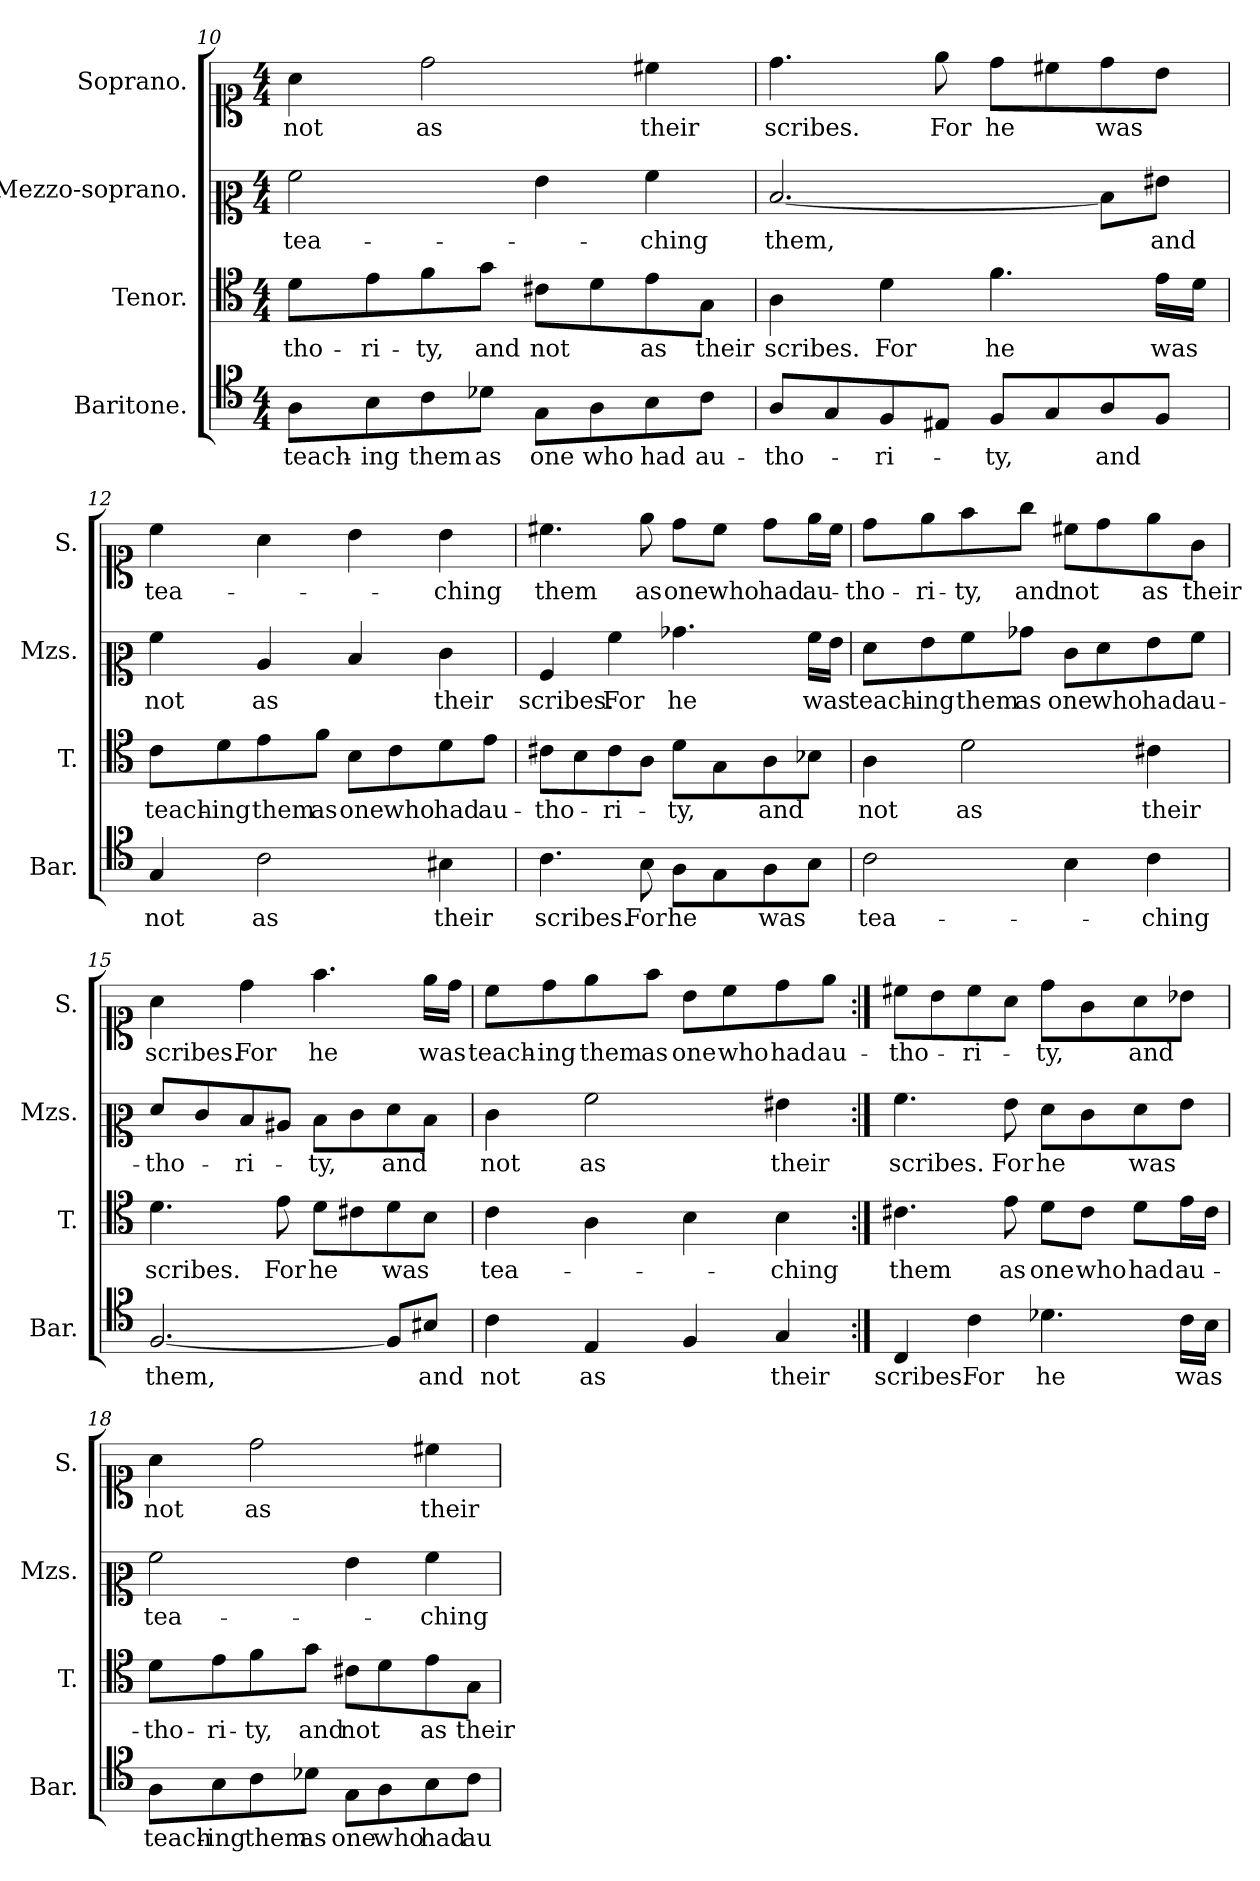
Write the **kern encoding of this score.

**kern	**text	**kern	**text	**kern	**text	**kern	**text
*part4	*part4	*part3	*part3	*part2	*part2	*part1	*part1
*staff4	*staff4	*staff3	*staff3	*staff2	*staff2	*staff1	*staff1
*I"Baritone.	*	*I"Tenor.	*	*I"Mezzo-soprano.	*	*I"Soprano.	*
*I'Bar.	*	*I'T.	*	*I'Mzs.	*	*I'S.	*
*clefC5	*	*clefC4	*	*clefC2	*	*clefC1	*
*k[]	*	*k[]	*	*k[]	*	*k[]	*
*M4/4	*	*M4/4	*	*M4/4	*	*M4/4	*
=10	=10	=10	=10	=10	=10	=10	=10
!	!LO:LY:b	!	!LO:LY:b	!	!LO:LY:b	!	!LO:LY:b
8F\L	teach-	8d\L	-tho-	2a\	tea-	4a\	not
!	!LO:LY:b	!	!LO:LY:b	!	!	!	!
8G\	-ing	8e\	-ri-	.	.	.	.
!	!LO:LY:b	!	!LO:LY:b	!	!	!	!LO:LY:b
8A\	them	8f\	-ty,	.	.	2dd\	as
!	!LO:LY:b	!	!LO:LY:b	!	!	!	!
8B-X\J	as	8g\J	and	.	.	.	.
!	!LO:LY:b	!	!LO:LY:b	!	!	!	!
8E\L	one	8c#X\L	not	4g\	.	.	.
!	!LO:LY:b	!	!	!	!	!	!
8F\	who	8d\	.	.	.	.	.
!	!LO:LY:b	!	!LO:LY:b	!	!LO:LY:b	!	!LO:LY:b
8G\	had	8e\	as	4a\	-ching	4cc#X\	their
!	!LO:LY:b	!	!LO:LY:b	!	!	!	!
8A\J	au-	8G\J	their	.	.	.	.
=11	=11	=11	=11	=11	=11	=11	=11
!	!LO:LY:b	!	!LO:LY:b	!	!LO:LY:b	!	!LO:LY:b
8F/L	-tho-	4A\	scribes.	[2.d/	them,	4.dd\	scribes.
8E/	.	.	.	.	.	.	.
!	!LO:LY:b	!	!LO:LY:b	!	!	!	!
8D/	-ri-	4d\	For	.	.	.	.
!	!	!	!	!	!	!	!LO:LY:b
8C#X/J	.	.	.	.	.	8ee\	For
!	!LO:LY:b	!	!LO:LY:b	!	!	!	!LO:LY:b
8D/L	-ty,	4.f\	he	.	.	8dd\L	he
8E/	.	.	.	.	.	8cc#X\	.
!	!LO:LY:b	!	!	!	!	!	!LO:LY:b
8F/	and	.	.	8d\L]	.	8dd\	was
!	!	!	!LO:LY:b	!	!LO:LY:b	!	!
8D/J	.	16e\LL	was	8g#X\J	and	8b\J	.
.	.	16d\JJ	.	.	.	.	.
=12	=12	=12	=12	=12	=12	=12	=12
!	!LO:LY:b	!	!LO:LY:b	!	!LO:LY:b	!	!LO:LY:b
4E/	not	8c\L	teach-	4a\	not	4cc\	tea-
!	!	!	!LO:LY:b	!	!	!	!
.	.	8d\	-ing	.	.	.	.
!	!LO:LY:b	!	!LO:LY:b	!	!LO:LY:b	!	!
2A\	as	8e\	them	4c/	as	4a\	.
!	!	!	!LO:LY:b	!	!	!	!
.	.	8f\J	as	.	.	.	.
!	!	!	!LO:LY:b	!	!	!	!
.	.	8B\L	one	4d/	.	4b\	.
!	!	!	!LO:LY:b	!	!	!	!
.	.	8c\	who	.	.	.	.
!	!LO:LY:b	!	!LO:LY:b	!	!LO:LY:b	!	!LO:LY:b
4G#X\	their	8d\	had	4e\	their	4b\	-ching
!	!	!	!LO:LY:b	!	!	!	!
.	.	8e\J	au-	.	.	.	.
=13	=13	=13	=13	=13	=13	=13	=13
!	!LO:LY:b	!	!LO:LY:b	!	!LO:LY:b	!	!LO:LY:b
4.A\	scribes.	8c#X\L	-tho-	4A/	scribes.	4.cc#X\	them
.	.	8B\	.	.	.	.	.
!	!	!	!LO:LY:b	!	!LO:LY:b	!	!
.	.	8c#\	-ri-	4a\	For	.	.
!	!LO:LY:b	!	!	!	!	!	!LO:LY:b
8G\	For	8A\J	.	.	.	8ee\	as
!	!LO:LY:b	!	!LO:LY:b	!	!LO:LY:b	!	!LO:LY:b
8F\L	he	8d\L	-ty,	4.b-X\	he	8dd\L	one
!	!	!	!	!	!	!	!LO:LY:b
8E\	.	8G\	.	.	.	8cc#\J	who
!	!LO:LY:b	!	!LO:LY:b	!	!	!	!LO:LY:b
8F\	was	8A\	and	.	.	8dd\L	had
!	!	!	!	!	!LO:LY:b	!	!LO:LY:b
8G\J	.	8B-X\J	.	16a\LL	was	16ee\L	au-
.	.	.	.	16g\JJ	.	16cc#\JJ	.
=14	=14	=14	=14	=14	=14	=14	=14
!	!LO:LY:b	!	!LO:LY:b	!	!LO:LY:b	!	!LO:LY:b
2A\	tea-	4A\	not	8f\L	teach-	8dd\L	-tho-
!	!	!	!	!	!LO:LY:b	!	!LO:LY:b
.	.	.	.	8g\	-ing	8ee\	-ri-
!	!	!	!LO:LY:b	!	!LO:LY:b	!	!LO:LY:b
.	.	2d\	as	8a\	them	8ff\	-ty,
!	!	!	!	!	!LO:LY:b	!	!LO:LY:b
.	.	.	.	8b-X\J	as	8gg\J	and
!	!	!	!	!	!LO:LY:b	!	!LO:LY:b
4G\	.	.	.	8e\L	one	8cc#X\L	not
!	!	!	!	!	!LO:LY:b	!	!
.	.	.	.	8f\	who	8dd\	.
!	!LO:LY:b	!	!LO:LY:b	!	!LO:LY:b	!	!LO:LY:b
4A\	-ching	4c#X\	their	8g\	had	8ee\	as
!	!	!	!	!	!LO:LY:b	!	!LO:LY:b
.	.	.	.	8a\J	au-	8g\J	their
=15	=15	=15	=15	=15	=15	=15	=15
!	!LO:LY:b	!	!LO:LY:b	!	!LO:LY:b	!	!LO:LY:b
[2.D/	them,	4.d\	scribes.	8f/L	-tho-	4a\	scribes.
.	.	.	.	8e/	.	.	.
!	!	!	!	!	!LO:LY:b	!	!LO:LY:b
.	.	.	.	8d/	-ri-	4dd\	For
!	!	!	!LO:LY:b	!	!	!	!
.	.	8e\	For	8c#X/J	.	.	.
!	!	!	!LO:LY:b	!	!LO:LY:b	!	!LO:LY:b
.	.	8d\L	he	8d\L	-ty,	4.ff\	he
.	.	8c#X\	.	8e\	.	.	.
!	!	!	!LO:LY:b	!	!LO:LY:b	!	!
8D/L]	.	8d\	was	8f\	and	.	.
!	!LO:LY:b	!	!	!	!	!	!LO:LY:b
8G#X/J	and	8B\J	.	8d\J	.	16ee\LL	was
.	.	.	.	.	.	16dd\JJ	.
=16	=16	=16	=16	=16	=16	=16	=16
!	!LO:LY:b	!	!LO:LY:b	!	!LO:LY:b	!	!LO:LY:b
4A\	not	4c\	tea-	4e\	not	8cc\L	teach-
!	!	!	!	!	!	!	!LO:LY:b
.	.	.	.	.	.	8dd\	-ing
!	!LO:LY:b	!	!	!	!LO:LY:b	!	!LO:LY:b
4C/	as	4A\	.	2a\	as	8ee\	them
!	!	!	!	!	!	!	!LO:LY:b
.	.	.	.	.	.	8ff\J	as
!	!	!	!	!	!	!	!LO:LY:b
4D/	.	4B\	.	.	.	8b\L	one
!	!	!	!	!	!	!	!LO:LY:b
.	.	.	.	.	.	8cc\	who
!	!LO:LY:b	!	!LO:LY:b	!	!LO:LY:b	!	!LO:LY:b
4E/	their	4B\	-ching	4g#X\	their	8dd\	had
!	!	!	!	!	!	!	!LO:LY:b
.	.	.	.	.	.	8ee\J	au-
=17:|!	=17:|!	=17:|!	=17:|!	=17:|!	=17:|!	=17:|!	=17:|!
!	!LO:LY:b	!	!LO:LY:b	!	!LO:LY:b	!	!LO:LY:b
4AA/	scribes.	4.c#X\	them	4.a\	scribes.	8cc#X\L	-tho-
.	.	.	.	.	.	8b\	.
!	!LO:LY:b	!	!	!	!	!	!LO:LY:b
4A\	For	.	.	.	.	8cc#\	-ri-
!	!	!	!LO:LY:b	!	!LO:LY:b	!	!
.	.	8e\	as	8g\	For	8a\J	.
!	!LO:LY:b	!	!LO:LY:b	!	!LO:LY:b	!	!LO:LY:b
4.B-X\	he	8d\L	one	8f\L	he	8dd\L	-ty,
!	!	!	!LO:LY:b	!	!	!	!
.	.	8c#\J	who	8e\	.	8g\	.
!	!	!	!LO:LY:b	!	!LO:LY:b	!	!LO:LY:b
.	.	8d\L	had	8f\	was	8a\	and
!	!LO:LY:b	!	!LO:LY:b	!	!	!	!
16A\LL	was	16e\L	au-	8g\J	.	8b-X\J	.
16G\JJ	.	16c#\JJ	.	.	.	.	.
=18	=18	=18	=18	=18	=18	=18	=18
!	!LO:LY:b	!	!LO:LY:b	!	!LO:LY:b	!	!LO:LY:b
8F\L	teach-	8d\L	-tho-	2a\	tea-	4a\	not
!	!LO:LY:b	!	!LO:LY:b	!	!	!	!
8G\	-ing	8e\	-ri-	.	.	.	.
!	!LO:LY:b	!	!LO:LY:b	!	!	!	!LO:LY:b
8A\	them	8f\	-ty,	.	.	2dd\	as
!	!LO:LY:b	!	!LO:LY:b	!	!	!	!
8B-X\J	as	8g\J	and	.	.	.	.
!	!LO:LY:b	!	!LO:LY:b	!	!	!	!
8E\L	one	8c#X\L	not	4g\	.	.	.
!	!LO:LY:b	!	!	!	!	!	!
8F\	who	8d\	.	.	.	.	.
!	!LO:LY:b	!	!LO:LY:b	!	!LO:LY:b	!	!LO:LY:b
8G\	had	8e\	as	4a\	-ching	4cc#X\	their
!	!LO:LY:b	!	!LO:LY:b	!	!	!	!
8A\J	au-	8G\J	their	.	.	.	.
=	=	=	=	=	=	=	=
*-	*-	*-	*-	*-	*-	*-	*-
